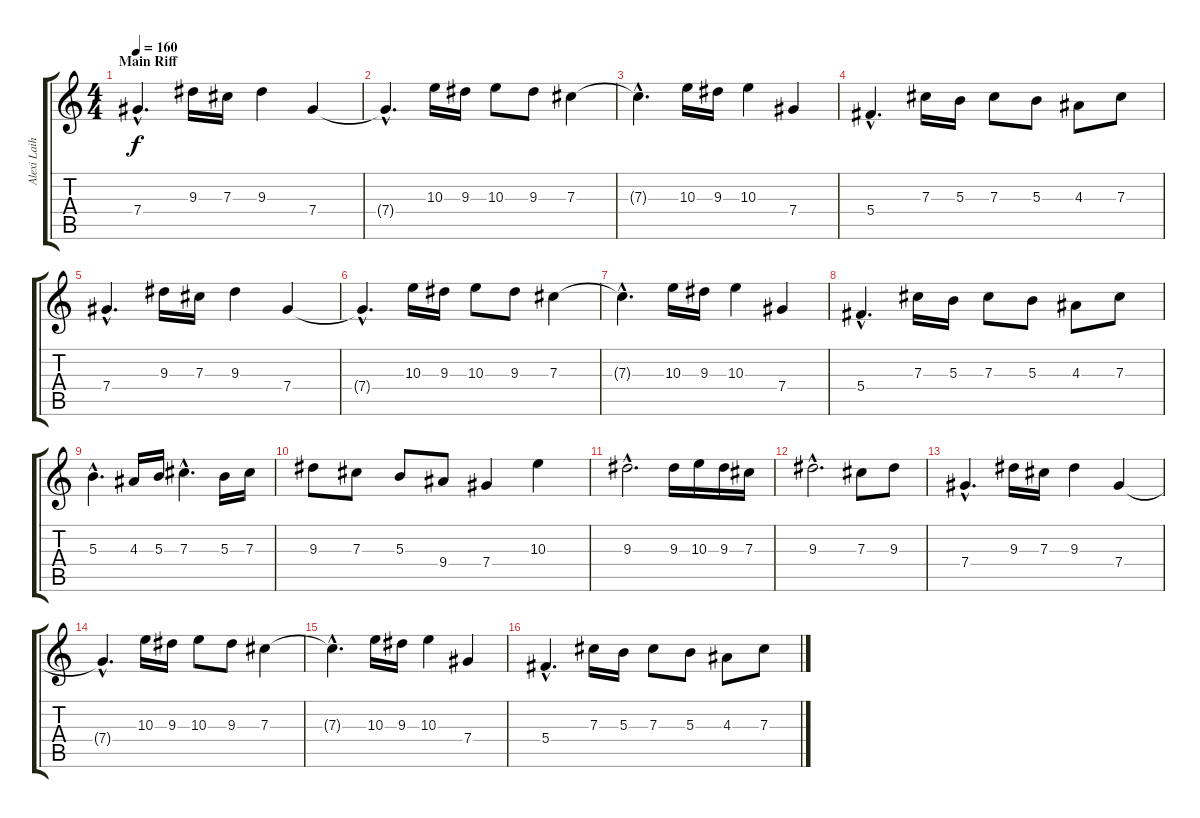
\track ("Alexi Laiho" "Alexi Laih") {instrument distortionguitar}
\staff {score tabs}
\tuning (Eb4 Bb3 Gb3 Db3 Ab2 Eb2) {hide}
\ts (4 4)
\section ("" "Main Riff")
\tempo 160
\clef g2
\ks c
7.4{hac}.4{d dy f} 9.3.16 7.3.16 9.3.4 7.4.4 |
7.4{hac t}.4{d} 10.3.16 9.3.16 10.3.8 9.3.8 7.3.4 |
7.3{hac t}.4{d} 10.3.16 9.3.16 10.3.4 7.4.4 |
5.4{hac}.4{d} 7.3.16 5.3.16 7.3.8 5.3.8 4.3.8 7.3.8 |
7.4{hac}.4{d} 9.3.16 7.3.16 9.3.4 7.4.4 |
7.4{hac t}.4{d} 10.3.16 9.3.16 10.3.8 9.3.8 7.3.4 |
7.3{hac t}.4{d} 10.3.16 9.3.16 10.3.4 7.4.4 |
5.4{hac}.4{d} 7.3.16 5.3.16 7.3.8 5.3.8 4.3.8 7.3.8 |
5.3{hac}.4{d} 4.3.16 5.3.16 7.3{hac}.4{d} 5.3.16 7.3.16 |
9.3.8 7.3.8 5.3.8 9.4.8 7.4.4 10.3.4 |
9.3{hac}.2{d} 9.3.16 10.3.16 9.3.16 7.3.16 |
9.3{hac}.2{d} 7.3.8 9.3.8 |
7.4{hac}.4{d} 9.3.16 7.3.16 9.3.4 7.4.4 |
7.4{hac t}.4{d} 10.3.16 9.3.16 10.3.8 9.3.8 7.3.4 |
7.3{hac t}.4{d} 10.3.16 9.3.16 10.3.4 7.4.4 |
5.4{hac}.4{d} 7.3.16 5.3.16 7.3.8 5.3.8 4.3.8 7.3.8
